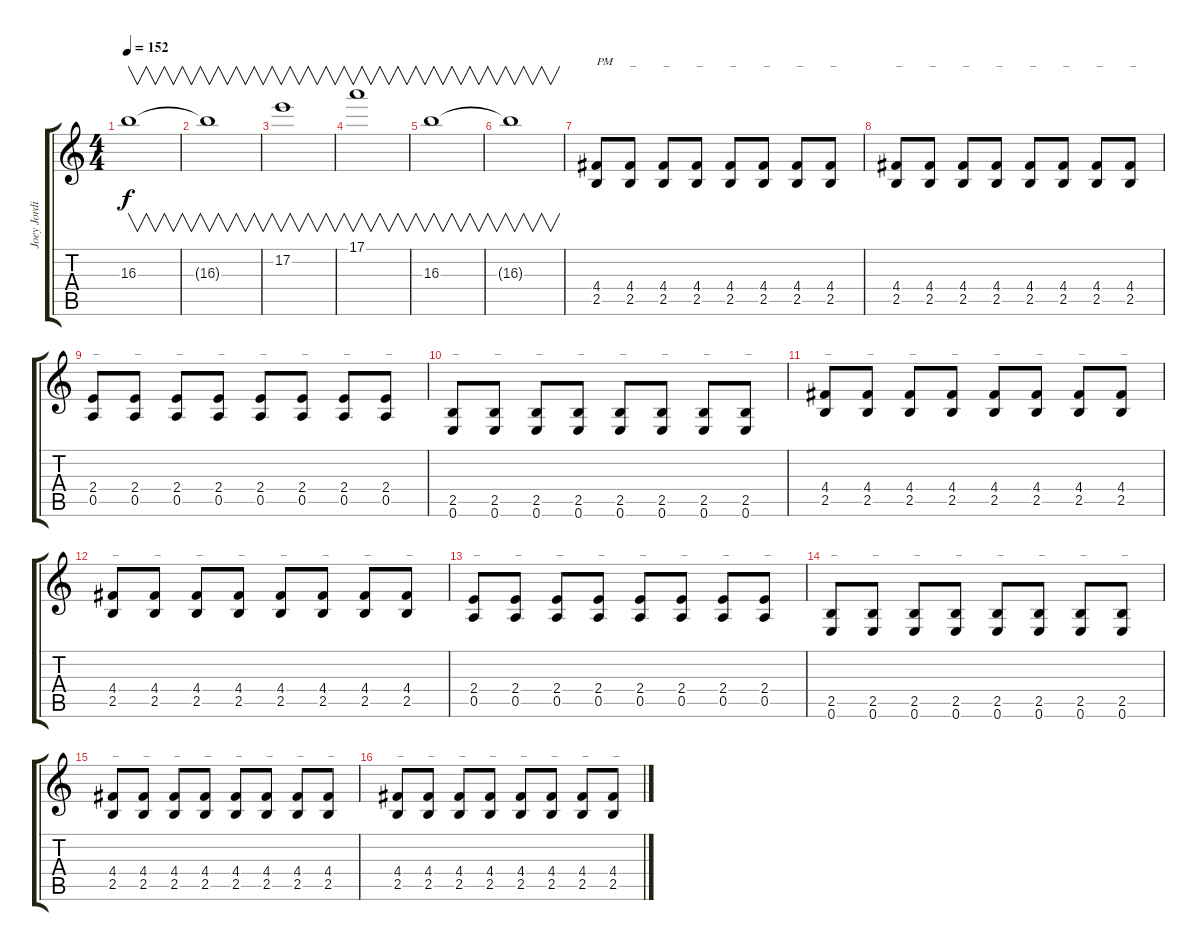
\track ("Joey Jordisson" "Joey Jordi") {instrument distortionguitar}
\staff {score tabs}
\tuning (E4 B3 G3 D3 A2 E2) {hide}
\ts (4 4)
\tempo 152
\clef g2
\ks c
16.3.1{v dy f} |
16.3{t}.1{v} |
17.2.1{v} |
17.1.1{v} |
16.3.1{v} |
16.3{t}.1{v} |
(4.4 2.5).8{txt "PM"} (4.4 2.5).8{txt "_"} (4.4 2.5).8{txt "_"} (4.4 2.5).8{txt "_"} (4.4 2.5).8{txt "_"} (4.4 2.5).8{txt "_"} (4.4 2.5).8{txt "_"} (4.4 2.5).8{txt "_"} |
(4.4 2.5).8{txt "_"} (4.4 2.5).8{txt "_"} (4.4 2.5).8{txt "_"} (4.4 2.5).8{txt "_"} (4.4 2.5).8{txt "_"} (4.4 2.5).8{txt "_"} (4.4 2.5).8{txt "_"} (4.4 2.5).8{txt "_"} |
(2.4 0.5).8{txt "_"} (2.4 0.5).8{txt "_"} (2.4 0.5).8{txt "_"} (2.4 0.5).8{txt "_"} (2.4 0.5).8{txt "_"} (2.4 0.5).8{txt "_"} (2.4 0.5).8{txt "_"} (2.4 0.5).8{txt "_"} |
(2.5 0.6).8{txt "_"} (2.5 0.6).8{txt "_"} (2.5 0.6).8{txt "_"} (2.5 0.6).8{txt "_"} (2.5 0.6).8{txt "_"} (2.5 0.6).8{txt "_"} (2.5 0.6).8{txt "_"} (2.5 0.6).8{txt "_"} |
(4.4 2.5).8{txt "_"} (4.4 2.5).8{txt "_"} (4.4 2.5).8{txt "_"} (4.4 2.5).8{txt "_"} (4.4 2.5).8{txt "_"} (4.4 2.5).8{txt "_"} (4.4 2.5).8{txt "_"} (4.4 2.5).8{txt "_"} |
(4.4 2.5).8{txt "_"} (4.4 2.5).8{txt "_"} (4.4 2.5).8{txt "_"} (4.4 2.5).8{txt "_"} (4.4 2.5).8{txt "_"} (4.4 2.5).8{txt "_"} (4.4 2.5).8{txt "_"} (4.4 2.5).8{txt "_"} |
(2.4 0.5).8{txt "_"} (2.4 0.5).8{txt "_"} (2.4 0.5).8{txt "_"} (2.4 0.5).8{txt "_"} (2.4 0.5).8{txt "_"} (2.4 0.5).8{txt "_"} (2.4 0.5).8{txt "_"} (2.4 0.5).8{txt "_"} |
(2.5 0.6).8{txt "_"} (2.5 0.6).8{txt "_"} (2.5 0.6).8{txt "_"} (2.5 0.6).8{txt "_"} (2.5 0.6).8{txt "_"} (2.5 0.6).8{txt "_"} (2.5 0.6).8{txt "_"} (2.5 0.6).8{txt "_"} |
(4.4 2.5).8{txt "_"} (4.4 2.5).8{txt "_"} (4.4 2.5).8{txt "_"} (4.4 2.5).8{txt "_"} (4.4 2.5).8{txt "_"} (4.4 2.5).8{txt "_"} (4.4 2.5).8{txt "_"} (4.4 2.5).8{txt "_"} |
(4.4 2.5).8{txt "_"} (4.4 2.5).8{txt "_"} (4.4 2.5).8{txt "_"} (4.4 2.5).8{txt "_"} (4.4 2.5).8{txt "_"} (4.4 2.5).8{txt "_"} (4.4 2.5).8{txt "_"} (4.4 2.5).8{txt "_"}
